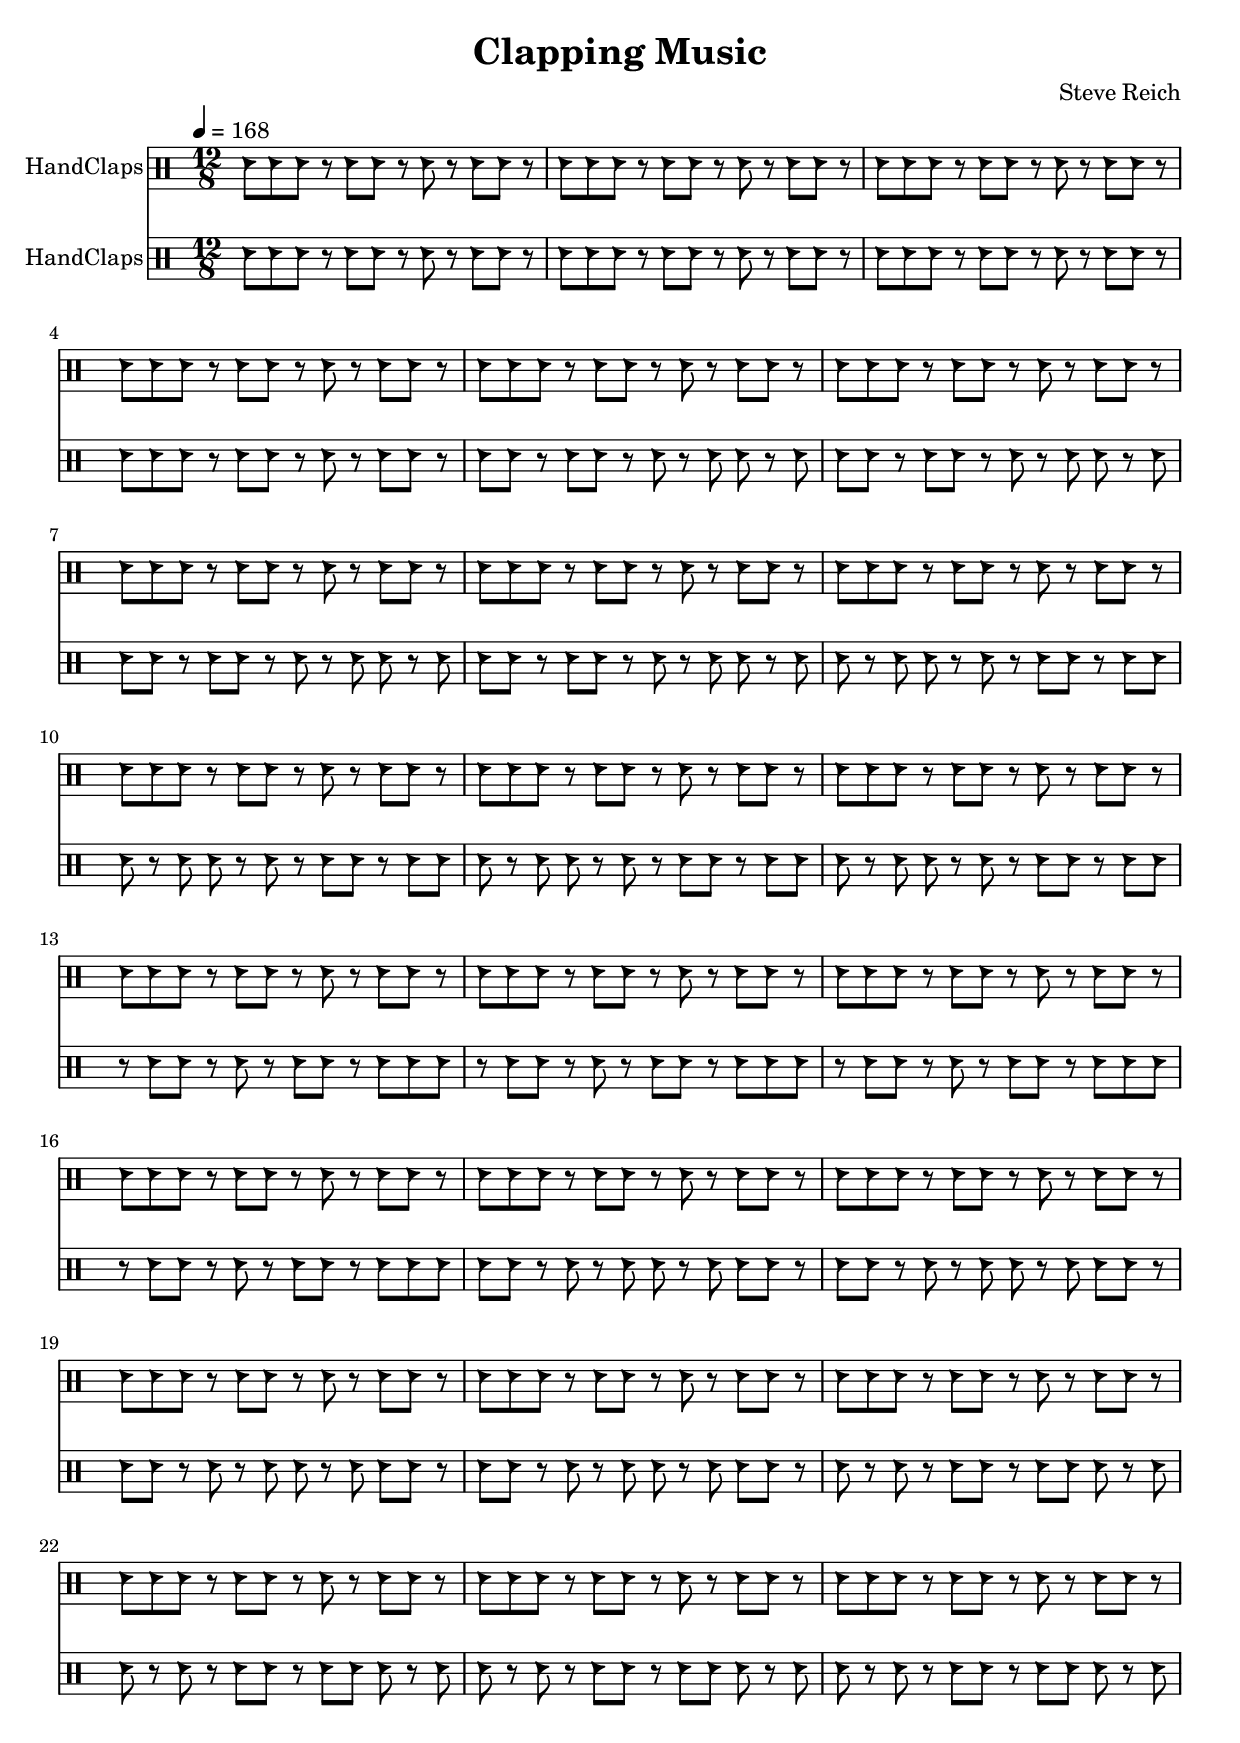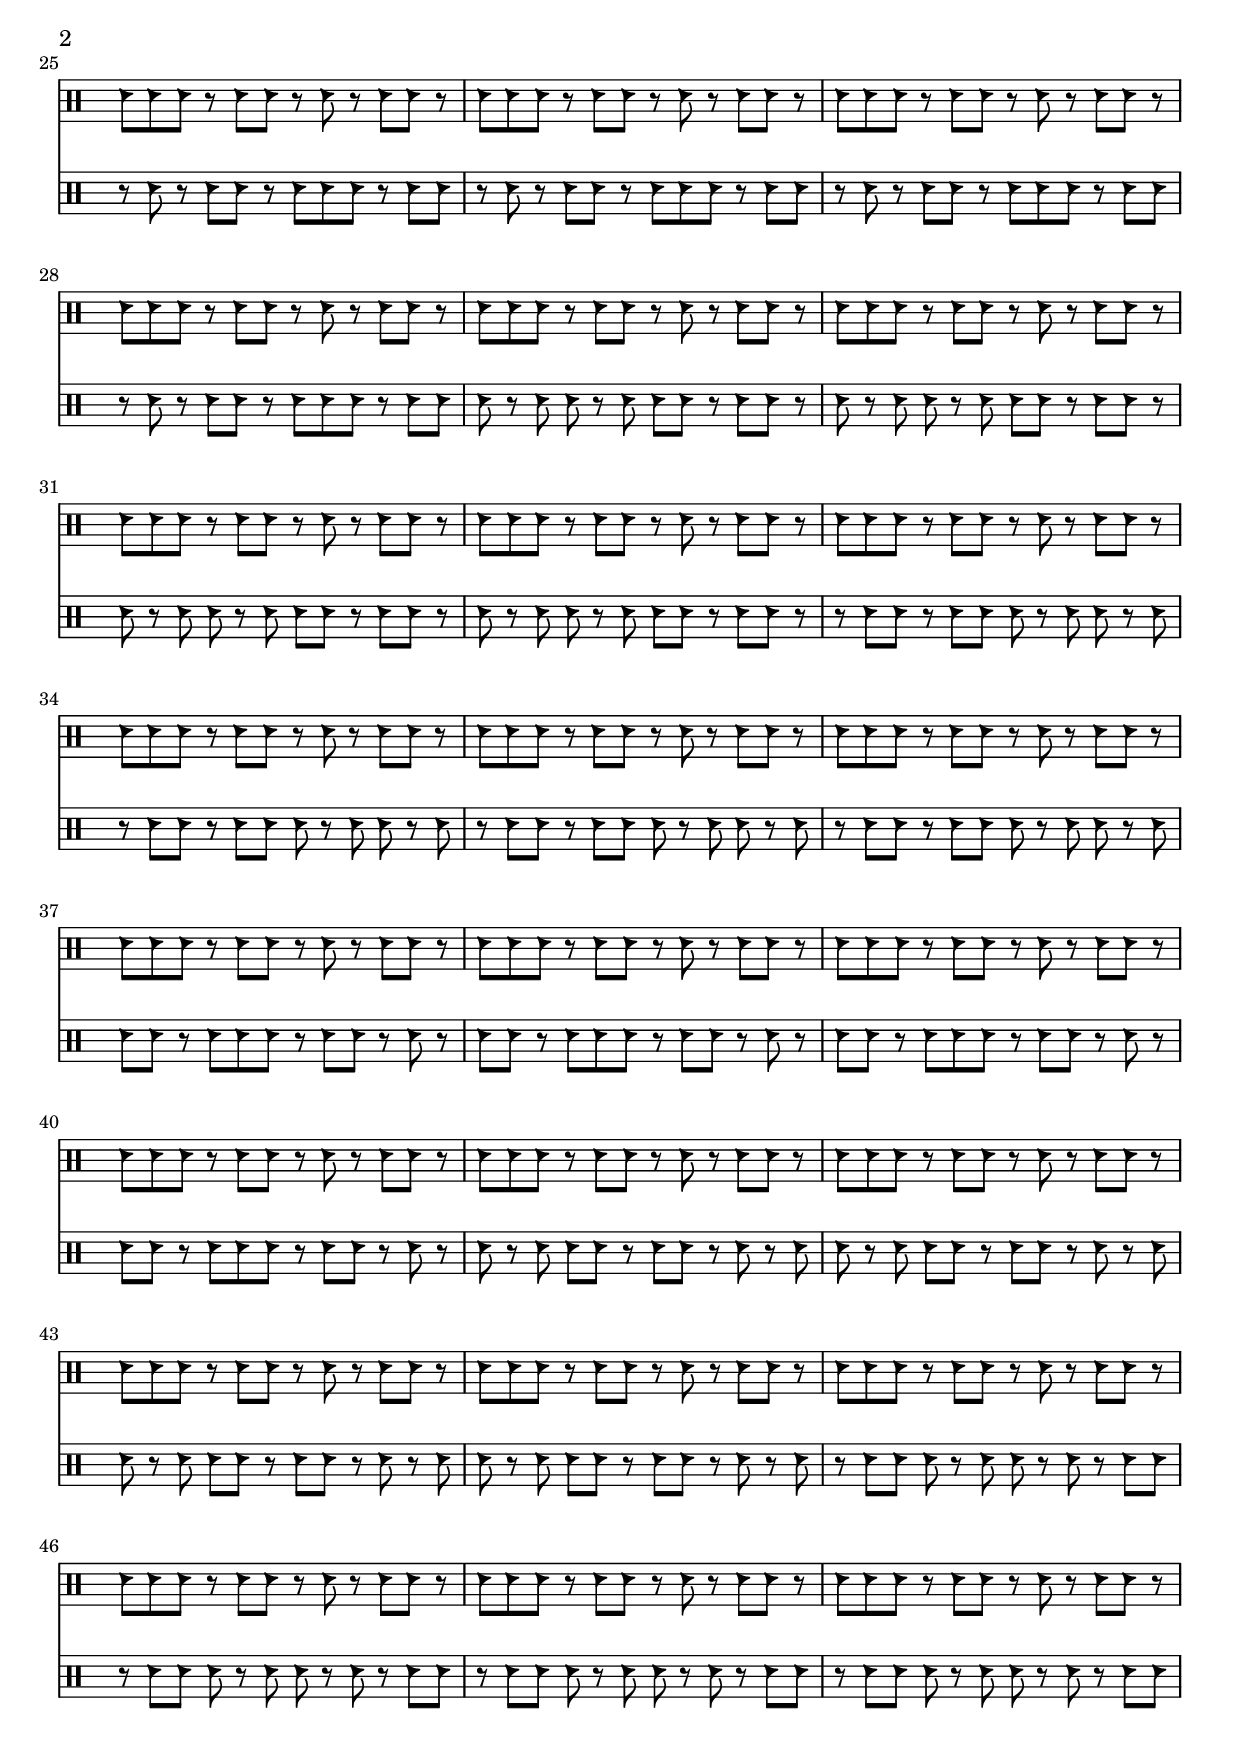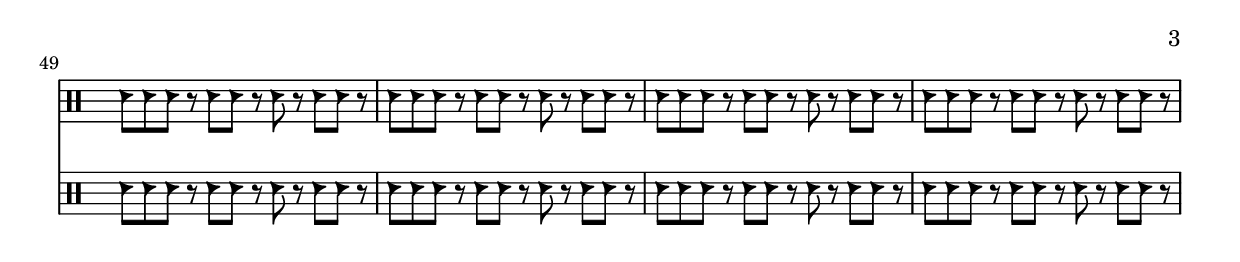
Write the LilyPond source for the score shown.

% Generated using Music Processing Suite (MPS)
\version "2.12.0"
#(set-default-paper-size "a4")

\header {
    title = "Clapping Music"
    composer = "Steve Reich"
}

\score {
    <<

        \new DrumStaff {
            \set DrumStaff.instrumentName = #"HandClaps"
            \drummode {
                \time 12/8
                \tempo 4 = 168
                hc8
                hc
                hc
                r
                hc
                hc
                r
                hc
                r
                hc
                hc
                r
                hc
                hc
                hc
                r
                hc
                hc
                r
                hc
                r
                hc
                hc
                r
                hc
                hc
                hc
                r
                hc
                hc
                r
                hc
                r
                hc
                hc
                r
                hc
                hc
                hc
                r
                hc
                hc
                r
                hc
                r
                hc
                hc
                r
                hc
                hc
                hc
                r
                hc
                hc
                r
                hc
                r
                hc
                hc
                r
                hc
                hc
                hc
                r
                hc
                hc
                r
                hc
                r
                hc
                hc
                r
                hc
                hc
                hc
                r
                hc
                hc
                r
                hc
                r
                hc
                hc
                r
                hc
                hc
                hc
                r
                hc
                hc
                r
                hc
                r
                hc
                hc
                r
                hc
                hc
                hc
                r
                hc
                hc
                r
                hc
                r
                hc
                hc
                r
                hc
                hc
                hc
                r
                hc
                hc
                r
                hc
                r
                hc
                hc
                r
                hc
                hc
                hc
                r
                hc
                hc
                r
                hc
                r
                hc
                hc
                r
                hc
                hc
                hc
                r
                hc
                hc
                r
                hc
                r
                hc
                hc
                r
                hc
                hc
                hc
                r
                hc
                hc
                r
                hc
                r
                hc
                hc
                r
                hc
                hc
                hc
                r
                hc
                hc
                r
                hc
                r
                hc
                hc
                r
                hc
                hc
                hc
                r
                hc
                hc
                r
                hc
                r
                hc
                hc
                r
                hc
                hc
                hc
                r
                hc
                hc
                r
                hc
                r
                hc
                hc
                r
                hc
                hc
                hc
                r
                hc
                hc
                r
                hc
                r
                hc
                hc
                r
                hc
                hc
                hc
                r
                hc
                hc
                r
                hc
                r
                hc
                hc
                r
                hc
                hc
                hc
                r
                hc
                hc
                r
                hc
                r
                hc
                hc
                r
                hc
                hc
                hc
                r
                hc
                hc
                r
                hc
                r
                hc
                hc
                r
                hc
                hc
                hc
                r
                hc
                hc
                r
                hc
                r
                hc
                hc
                r
                hc
                hc
                hc
                r
                hc
                hc
                r
                hc
                r
                hc
                hc
                r
                hc
                hc
                hc
                r
                hc
                hc
                r
                hc
                r
                hc
                hc
                r
                hc
                hc
                hc
                r
                hc
                hc
                r
                hc
                r
                hc
                hc
                r
                hc
                hc
                hc
                r
                hc
                hc
                r
                hc
                r
                hc
                hc
                r
                hc
                hc
                hc
                r
                hc
                hc
                r
                hc
                r
                hc
                hc
                r
                hc
                hc
                hc
                r
                hc
                hc
                r
                hc
                r
                hc
                hc
                r
                hc
                hc
                hc
                r
                hc
                hc
                r
                hc
                r
                hc
                hc
                r
                hc
                hc
                hc
                r
                hc
                hc
                r
                hc
                r
                hc
                hc
                r
                hc
                hc
                hc
                r
                hc
                hc
                r
                hc
                r
                hc
                hc
                r
                hc
                hc
                hc
                r
                hc
                hc
                r
                hc
                r
                hc
                hc
                r
                hc
                hc
                hc
                r
                hc
                hc
                r
                hc
                r
                hc
                hc
                r
                hc
                hc
                hc
                r
                hc
                hc
                r
                hc
                r
                hc
                hc
                r
                hc
                hc
                hc
                r
                hc
                hc
                r
                hc
                r
                hc
                hc
                r
                hc
                hc
                hc
                r
                hc
                hc
                r
                hc
                r
                hc
                hc
                r
                hc
                hc
                hc
                r
                hc
                hc
                r
                hc
                r
                hc
                hc
                r
                hc
                hc
                hc
                r
                hc
                hc
                r
                hc
                r
                hc
                hc
                r
                hc
                hc
                hc
                r
                hc
                hc
                r
                hc
                r
                hc
                hc
                r
                hc
                hc
                hc
                r
                hc
                hc
                r
                hc
                r
                hc
                hc
                r
                hc
                hc
                hc
                r
                hc
                hc
                r
                hc
                r
                hc
                hc
                r
                hc
                hc
                hc
                r
                hc
                hc
                r
                hc
                r
                hc
                hc
                r
                hc
                hc
                hc
                r
                hc
                hc
                r
                hc
                r
                hc
                hc
                r
                hc
                hc
                hc
                r
                hc
                hc
                r
                hc
                r
                hc
                hc
                r
                hc
                hc
                hc
                r
                hc
                hc
                r
                hc
                r
                hc
                hc
                r
                hc
                hc
                hc
                r
                hc
                hc
                r
                hc
                r
                hc
                hc
                r
                hc
                hc
                hc
                r
                hc
                hc
                r
                hc
                r
                hc
                hc
                r
                hc
                hc
                hc
                r
                hc
                hc
                r
                hc
                r
                hc
                hc
                r
                hc
                hc
                hc
                r
                hc
                hc
                r
                hc
                r
                hc
                hc
                r
                hc
                hc
                hc
                r
                hc
                hc
                r
                hc
                r
                hc
                hc
                r
                hc
                hc
                hc
                r
                hc
                hc
                r
                hc
                r
                hc
                hc
                r
                hc
                hc
                hc
                r
                hc
                hc
                r
                hc
                r
                hc
                hc
                r
                hc
                hc
                hc
                r
                hc
                hc
                r
                hc
                r
                hc
                hc
                r
            }

        }

        \new DrumStaff {
            \set DrumStaff.instrumentName = #"HandClaps"
            \drummode {
                \time 12/8
                \tempo 4 = 168
                hc8
                hc
                hc
                r
                hc
                hc
                r
                hc
                r
                hc
                hc
                r
                hc
                hc
                hc
                r
                hc
                hc
                r
                hc
                r
                hc
                hc
                r
                hc
                hc
                hc
                r
                hc
                hc
                r
                hc
                r
                hc
                hc
                r
                hc
                hc
                hc
                r
                hc
                hc
                r
                hc
                r
                hc
                hc
                r
                hc
                hc
                r
                hc
                hc
                r
                hc
                r
                hc
                hc
                r
                hc
                hc
                hc
                r
                hc
                hc
                r
                hc
                r
                hc
                hc
                r
                hc
                hc
                hc
                r
                hc
                hc
                r
                hc
                r
                hc
                hc
                r
                hc
                hc
                hc
                r
                hc
                hc
                r
                hc
                r
                hc
                hc
                r
                hc
                hc
                r
                hc
                hc
                r
                hc
                r
                hc
                hc
                r
                hc
                hc
                hc
                r
                hc
                hc
                r
                hc
                r
                hc
                hc
                r
                hc
                hc
                hc
                r
                hc
                hc
                r
                hc
                r
                hc
                hc
                r
                hc
                hc
                hc
                r
                hc
                hc
                r
                hc
                r
                hc
                hc
                r
                hc
                hc
                r
                hc
                hc
                r
                hc
                r
                hc
                hc
                r
                hc
                hc
                hc
                r
                hc
                hc
                r
                hc
                r
                hc
                hc
                r
                hc
                hc
                hc
                r
                hc
                hc
                r
                hc
                r
                hc
                hc
                r
                hc
                hc
                hc
                r
                hc
                hc
                r
                hc
                r
                hc
                hc
                r
                hc
                hc
                hc
                hc
                hc
                r
                hc
                r
                hc
                hc
                r
                hc
                hc
                hc
                r
                hc
                hc
                r
                hc
                r
                hc
                hc
                r
                hc
                hc
                hc
                r
                hc
                hc
                r
                hc
                r
                hc
                hc
                r
                hc
                hc
                hc
                r
                hc
                hc
                r
                hc
                r
                hc
                hc
                r
                hc
                hc
                hc
                r
                hc
                r
                hc
                r
                hc
                hc
                r
                hc
                hc
                hc
                r
                hc
                hc
                r
                hc
                r
                hc
                hc
                r
                hc
                hc
                hc
                r
                hc
                hc
                r
                hc
                r
                hc
                hc
                r
                hc
                hc
                hc
                r
                hc
                hc
                r
                hc
                r
                hc
                hc
                r
                hc
                hc
                hc
                r
                hc
                r
                hc
                r
                hc
                hc
                r
                hc
                hc
                hc
                r
                hc
                hc
                r
                hc
                r
                hc
                hc
                r
                hc
                hc
                hc
                r
                hc
                hc
                r
                hc
                r
                hc
                hc
                r
                hc
                hc
                hc
                r
                hc
                hc
                r
                hc
                r
                hc
                hc
                r
                hc
                hc
                hc
                r
                hc
                hc
                hc
                r
                hc
                hc
                r
                hc
                hc
                hc
                r
                hc
                hc
                r
                hc
                r
                hc
                hc
                r
                hc
                hc
                hc
                r
                hc
                hc
                r
                hc
                r
                hc
                hc
                r
                hc
                hc
                hc
                r
                hc
                hc
                r
                hc
                r
                hc
                hc
                r
                hc
                hc
                hc
                r
                hc
                hc
                r
                r
                hc
                hc
                r
                hc
                hc
                hc
                r
                hc
                hc
                r
                hc
                r
                hc
                hc
                r
                hc
                hc
                hc
                r
                hc
                hc
                r
                hc
                r
                hc
                hc
                r
                hc
                hc
                hc
                r
                hc
                hc
                r
                hc
                r
                hc
                hc
                r
                hc
                hc
                hc
                r
                hc
                hc
                r
                hc
                hc
                hc
                r
                hc
                hc
                hc
                r
                hc
                hc
                r
                hc
                r
                hc
                hc
                r
                hc
                hc
                hc
                r
                hc
                hc
                r
                hc
                r
                hc
                hc
                r
                hc
                hc
                hc
                r
                hc
                hc
                r
                hc
                r
                hc
                hc
                r
                hc
                hc
                hc
                r
                hc
                hc
                r
                hc
                r
                hc
                r
                hc
                hc
                hc
                r
                hc
                hc
                r
                hc
                r
                hc
                hc
                r
                hc
                hc
                hc
                r
                hc
                hc
                r
                hc
                r
                hc
                hc
                r
                hc
                hc
                hc
                r
                hc
                hc
                r
                hc
                r
                hc
                hc
                r
                hc
                hc
                hc
                r
                hc
                hc
                r
                hc
                r
                hc
                r
                hc
                hc
                hc
                r
                hc
                hc
                r
                hc
                r
                hc
                hc
                r
                hc
                hc
                hc
                r
                hc
                hc
                r
                hc
                r
                hc
                hc
                r
                hc
                hc
                hc
                r
                hc
                hc
                r
                hc
                r
                hc
                hc
                r
                hc
                hc
                hc
                r
                hc
                hc
                r
                hc
                r
                hc
                hc
                hc
                hc
                hc
                r
                hc
                hc
                r
                hc
                r
                hc
                hc
                r
                hc
                hc
                hc
                r
                hc
                hc
                r
                hc
                r
                hc
                hc
                r
                hc
                hc
                hc
                r
                hc
                hc
                r
                hc
                r
                hc
                hc
                r
                hc
                hc
                hc
                r
                hc
                hc
                r
                hc
                r
                hc
                hc
                r
            }

        }

    >>

    \midi {
        \context {
            \Score
            tempoWholesPerMinute = #(ly:make-moment 120 4)
        }
    }
    \layout {}
}

